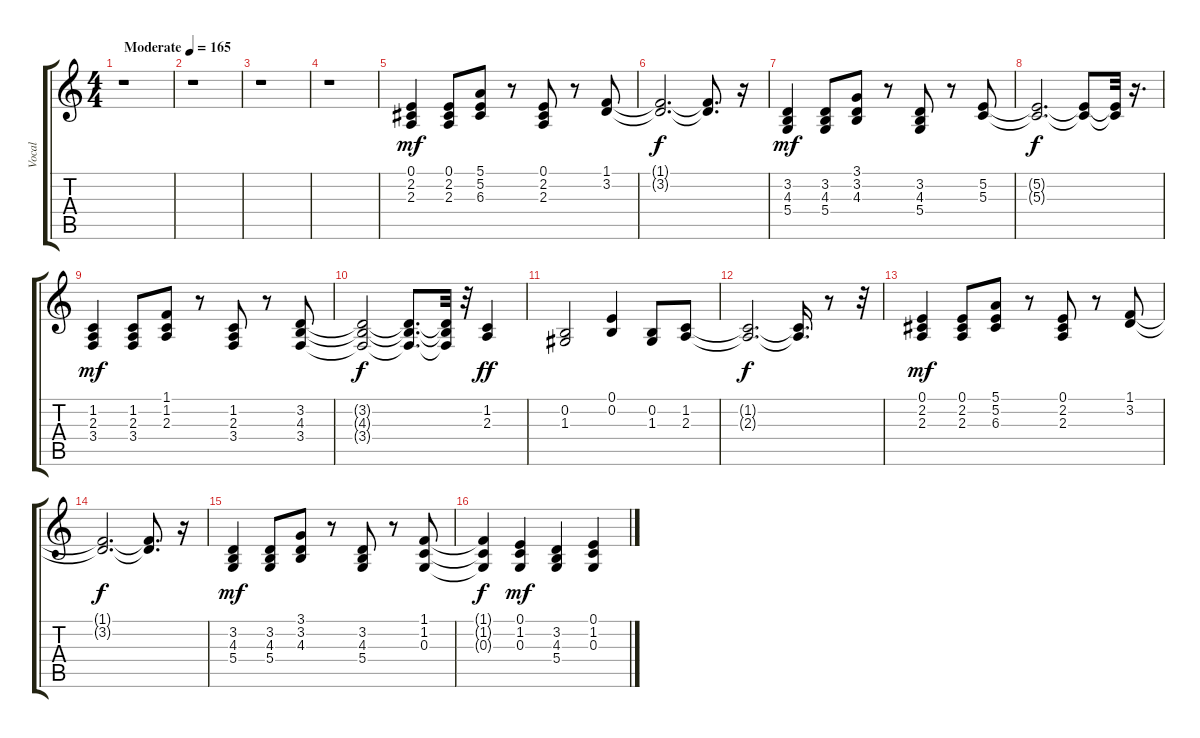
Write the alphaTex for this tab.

\track ("Vocal" "Vocal") {instrument altosax}
\staff {score tabs}
\tuning (E4 B3 G3 D3 A2 E2) {hide}
\ts (4 4)
\tempo (165 "Moderate")
\clef g2
\ks c
r.1{dy mf instrument altosax} |
r.1 |
r.1 |
r.1 |
(0.1 2.2 2.3).4 (0.1 2.2 2.3).8 (5.1 5.2 6.3).8 r.8 (0.1 2.2 2.3).8 r.8 (1.1 3.2).8 |
(1.1{t} 3.2{t}).2{d dy f} (1.1{t} 3.2{t}).8{d} r.16 |
(3.2 4.3 5.4).4{dy mf} (3.2 4.3 5.4).8 (3.1 3.2 4.3).8 r.8 (3.2 4.3 5.4).8 r.8 (5.2 5.3).8 |
(5.2{t} 5.3{t}).2{d dy f} (5.2{t} 5.3{t}).8 (5.2{t} 5.3{t}).32 r.16{d} |
(1.2 2.3 3.4).4{dy mf} (1.2 2.3 3.4).8 (1.1 1.2 2.3).8 r.8 (1.2 2.3 3.4).8 r.8 (3.2 4.3 3.4).8 |
(3.2{t} 4.3{t} 3.4{t}).2{dy f} (3.2{t} 4.3{t} 3.4{t}).8{d} (3.2{t} 4.3{t} 3.4{t}).32 r.32 (1.2 2.3).4{dy ff} |
(0.2 1.3).2 (0.1 0.2).4 (0.2 1.3).8 (1.2 2.3).8 |
(1.2{t} 2.3{t}).2{d dy f} (1.2{t} 2.3{t}).16{d} r.8 r.32 |
(0.1 2.2 2.3).4{dy mf} (0.1 2.2 2.3).8 (5.1 5.2 6.3).8 r.8 (0.1 2.2 2.3).8 r.8 (1.1 3.2).8 |
(1.1{t} 3.2{t}).2{d dy f} (1.1{t} 3.2{t}).8{d} r.16 |
(3.2 4.3 5.4).4{dy mf} (3.2 4.3 5.4).8 (3.1 3.2 4.3).8 r.8 (3.2 4.3 5.4).8 r.8 (1.1 1.2 0.3).8 |
(1.1{t} 1.2{t} 0.3{t}).4{dy f} (0.1 1.2 0.3).4{dy mf} (3.2 4.3 5.4).4 (0.1 1.2 0.3).4
